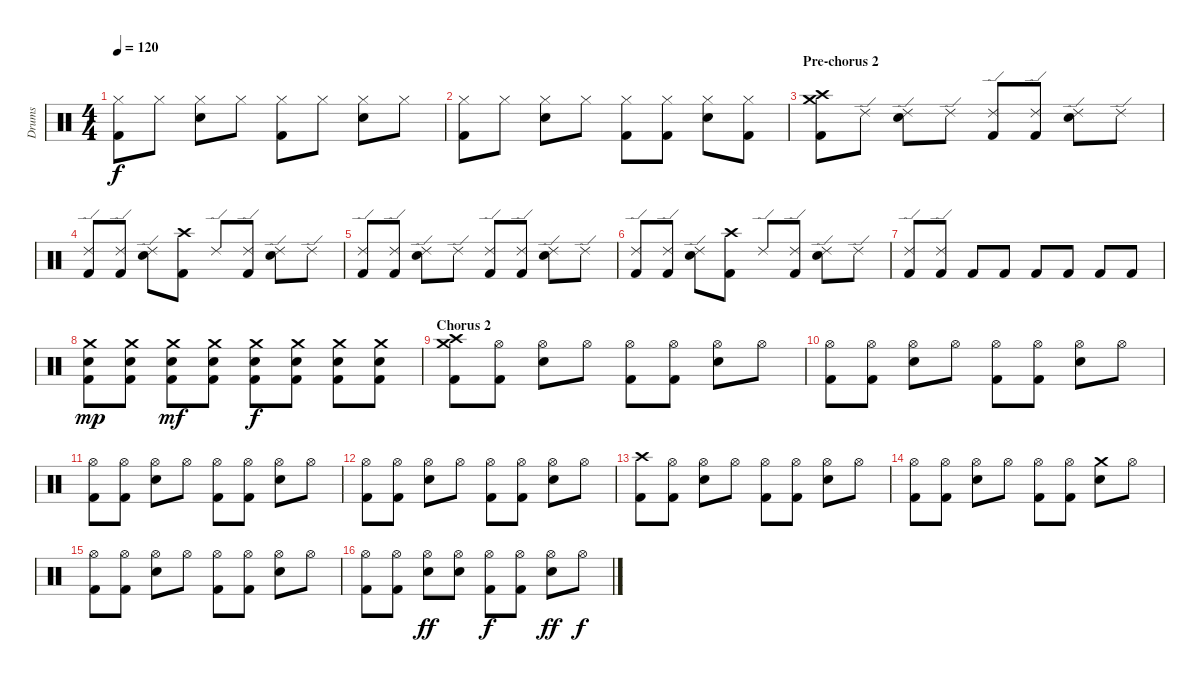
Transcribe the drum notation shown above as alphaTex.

\track ("Drums" "Drums") {instrument percussion}
\staff {score}
\articulation defaults
\ts (4 4)
\tempo 120
\clef neutral
\ks c
("Hi-Hat (closed)" "Kick (hit) 2").8{dy f} "Hi-Hat (closed)".8 ("Hi-Hat (closed)" "Electric Snare (hit)").8 "Hi-Hat (closed)".8 ("Hi-Hat (closed)" "Kick (hit) 2").8 "Hi-Hat (closed)".8 ("Hi-Hat (closed)" "Electric Snare (hit)").8 "Hi-Hat (closed)".8 |
("Hi-Hat (closed)" "Kick (hit) 2").8 "Hi-Hat (closed)".8 ("Hi-Hat (closed)" "Electric Snare (hit)").8 "Hi-Hat (closed)".8 ("Hi-Hat (closed)" "Kick (hit) 2").8 ("Hi-Hat (closed)" "Kick (hit) 2").8 ("Hi-Hat (closed)" "Electric Snare (hit)").8 ("Hi-Hat (closed)" "Kick (hit) 2").8 |
\section ("" "Pre-chorus 2")
("Crash high (hit)" "Crash medium (hit)" "Kick (hit) 2").8 "Ride (edge) 2".8 ("Ride (edge) 2" "Electric Snare (hit)").8 "Ride (edge) 2".8 ("Ride (edge) 2" "Kick (hit) 2").8 ("Ride (edge) 2" "Kick (hit) 2").8 ("Ride (edge) 2" "Electric Snare (hit)").8 "Ride (edge) 2".8 |
("Ride (edge) 2" "Kick (hit) 2").8 ("Ride (edge) 2" "Kick (hit) 2").8 ("Ride (edge) 2" "Electric Snare (hit)").8 ("Crash high (hit)" "Kick (hit) 2").8 "Ride (edge) 2".8 ("Ride (edge) 2" "Kick (hit) 2").8 ("Ride (edge) 2" "Electric Snare (hit)").8 "Ride (edge) 2".8 |
("Ride (edge) 2" "Kick (hit) 2").8 ("Ride (edge) 2" "Kick (hit) 2").8 ("Ride (edge) 2" "Electric Snare (hit)").8 "Ride (edge) 2".8 ("Ride (edge) 2" "Kick (hit) 2").8 ("Ride (edge) 2" "Kick (hit) 2").8 ("Ride (edge) 2" "Electric Snare (hit)").8 "Ride (edge) 2".8 |
("Ride (edge) 2" "Kick (hit) 2").8 ("Ride (edge) 2" "Kick (hit) 2").8 ("Ride (edge) 2" "Electric Snare (hit)").8 ("Crash high (hit)" "Kick (hit) 2").8 "Ride (edge) 2".8 ("Ride (edge) 2" "Kick (hit) 2").8 ("Ride (edge) 2" "Electric Snare (hit)").8 "Ride (edge) 2".8 |
("Ride (edge) 2" "Kick (hit) 2").8 ("Ride (edge) 2" "Kick (hit) 2").8 "Kick (hit) 2".8 "Kick (hit) 2".8 "Kick (hit) 2".8 "Kick (hit) 2".8 "Kick (hit) 2".8 "Kick (hit) 2".8 |
("Crash medium (hit)" "Electric Snare (hit)" "Kick (hit) 2").8{dy mp} ("Crash medium (hit)" "Electric Snare (hit)" "Kick (hit) 2").8 ("Crash medium (hit)" "Electric Snare (hit)" "Kick (hit) 2").8{dy mf} ("Crash medium (hit)" "Electric Snare (hit)" "Kick (hit) 2").8 ("Crash medium (hit)" "Electric Snare (hit)" "Kick (hit) 2").8{dy f} ("Crash medium (hit)" "Electric Snare (hit)" "Kick (hit) 2").8 ("Crash medium (hit)" "Electric Snare (hit)" "Kick (hit) 2").8 ("Crash medium (hit)" "Electric Snare (hit)" "Kick (hit) 2").8 |
\section ("" "Chorus 2")
("Crash medium (hit)" "Crash high (hit)" "Kick (hit) 2").8 ("Hi-Hat (open)" "Kick (hit) 2").8 ("Hi-Hat (open)" "Electric Snare (hit)").8 "Hi-Hat (open)".8 ("Hi-Hat (open)" "Kick (hit) 2").8 ("Hi-Hat (open)" "Kick (hit) 2").8 ("Hi-Hat (open)" "Electric Snare (hit)").8 "Hi-Hat (open)".8 |
("Hi-Hat (open)" "Kick (hit) 2").8 ("Hi-Hat (open)" "Kick (hit) 2").8 ("Hi-Hat (open)" "Electric Snare (hit)").8 "Hi-Hat (open)".8 ("Hi-Hat (open)" "Kick (hit) 2").8 ("Hi-Hat (open)" "Kick (hit) 2").8 ("Hi-Hat (open)" "Electric Snare (hit)").8 "Hi-Hat (open)".8 |
("Hi-Hat (open)" "Kick (hit) 2").8 ("Hi-Hat (open)" "Kick (hit) 2").8 ("Hi-Hat (open)" "Electric Snare (hit)").8 "Hi-Hat (open)".8 ("Hi-Hat (open)" "Kick (hit) 2").8 ("Hi-Hat (open)" "Kick (hit) 2").8 ("Hi-Hat (open)" "Electric Snare (hit)").8 "Hi-Hat (open)".8 |
("Hi-Hat (open)" "Kick (hit) 2").8 ("Hi-Hat (open)" "Kick (hit) 2").8 ("Hi-Hat (open)" "Electric Snare (hit)").8 "Hi-Hat (open)".8 ("Hi-Hat (open)" "Kick (hit) 2").8 ("Hi-Hat (open)" "Kick (hit) 2").8 ("Hi-Hat (open)" "Electric Snare (hit)").8 "Hi-Hat (open)".8 |
("Crash high (hit)" "Kick (hit) 2").8 ("Hi-Hat (open)" "Kick (hit) 2").8 ("Hi-Hat (open)" "Electric Snare (hit)").8 "Hi-Hat (open)".8 ("Hi-Hat (open)" "Kick (hit) 2").8 ("Hi-Hat (open)" "Kick (hit) 2").8 ("Hi-Hat (open)" "Electric Snare (hit)").8 "Hi-Hat (open)".8 |
("Hi-Hat (open)" "Kick (hit) 2").8 ("Hi-Hat (open)" "Kick (hit) 2").8 ("Hi-Hat (open)" "Electric Snare (hit)").8 "Hi-Hat (open)".8 ("Hi-Hat (open)" "Kick (hit) 2").8 ("Hi-Hat (open)" "Kick (hit) 2").8 ("Crash medium (hit)" "Electric Snare (hit)").8 "Hi-Hat (open)".8 |
("Hi-Hat (open)" "Kick (hit) 2").8 ("Hi-Hat (open)" "Kick (hit) 2").8 ("Hi-Hat (open)" "Electric Snare (hit)").8 "Hi-Hat (open)".8 ("Hi-Hat (open)" "Kick (hit) 2").8 ("Hi-Hat (open)" "Kick (hit) 2").8 ("Hi-Hat (open)" "Electric Snare (hit)").8 "Hi-Hat (open)".8 |
("Hi-Hat (open)" "Kick (hit) 2").8 ("Hi-Hat (open)" "Kick (hit) 2").8 ("Hi-Hat (open)" "Electric Snare (hit)").8{dy ff} ("Hi-Hat (open)" "Electric Snare (hit)").8 ("Hi-Hat (open)" "Kick (hit) 2").8{dy f} ("Hi-Hat (open)" "Kick (hit) 2").8 ("Hi-Hat (open)" "Electric Snare (hit)").8{dy ff} "Hi-Hat (open)".8{dy f}
